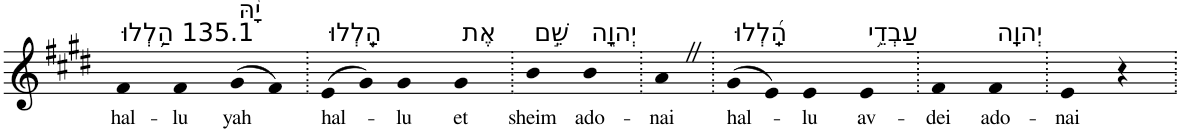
**kern	**text
*part1	*part1
*staff1	*staff1
*I"Piano	*
*I'Pno	*
*clefG2	*
*k[f#c#g#d#]	*
*E:	*
=1	=1
!LO:TX:a:t=135.1 הַ֥לְלוּ	!
!	!LO:LY:b
4f#	hal-
!	!LO:LY:b
4f#	-lu
!LO:TX:a:t=יָ֨הּ	!
!	!LO:LY:b
(>8g#	yah
8f#)	.
=2.	=2.
!LO:TX:a:t=הַֽ֭לְלוּ	!
!	!LO:LY:b
(>8e	hal-
8g#)	.
!	!LO:LY:b
4g#	-lu
!LO:TX:a:t=אֶת	!
!	!LO:LY:b
4g#	et
=3.	=3.
!LO:TX:a:t=שֵׁ֣ם	!
!	!LO:LY:b
4b	sheim
!LO:TX:a:t=יְהוָ֑ה	!
!	!LO:LY:b
4b	ado-
=4.	=4.
!	!LO:LY:b
4aZ	-nai
=5.	=5.
!LO:TX:a:t=הַֽ֝לְלוּ	!
!	!LO:LY:b
(>8g#	hal-
8e)	.
!	!LO:LY:b
4e	-lu
!LO:TX:a:t=עַבְדֵ֥י	!
!	!LO:LY:b
4e	av-
=6.	=6.
!	!LO:LY:b
4f#	-dei
!LO:TX:a:t=יְהוָֽה	!
!	!LO:LY:b
4f#	ado-
=7.	=7.
!	!LO:LY:b
4e	-nai
4r	.
=.	=.
*-	*-
